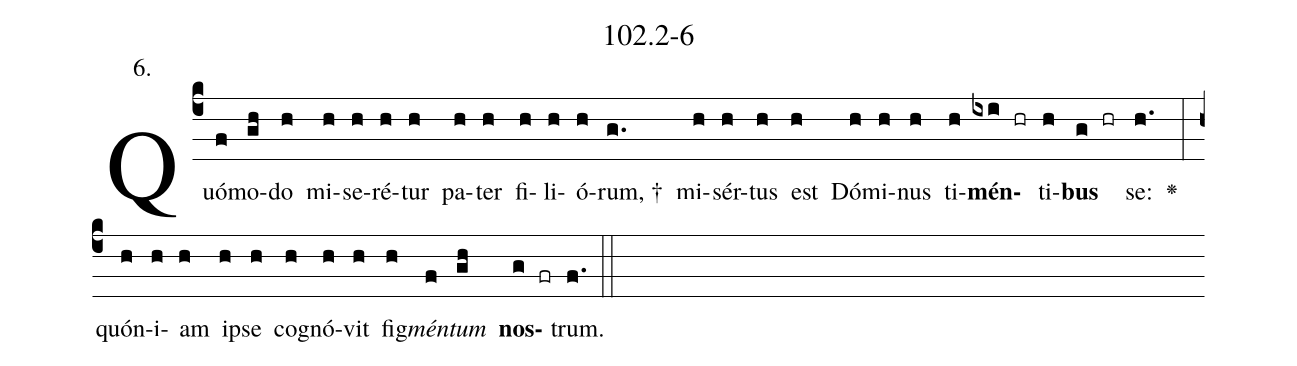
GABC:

name: 102.2-6;
annotation: 6.;
%%
(c4)Quó(f)mo(gh)do(h) mi(h)se(h)ré(h)tur(h) pa(h)ter(h) fi(h)li(h)ó(h)rum, †(g.) mi(h)sér(h)tus(h) est(h) Dó(h)mi(h)nus(h) ti(h)<b>mén</b>(ixi hr)ti(h)<b>bus</b>(g hr) se:(h.) <v>\greheightstar</v>(:) quón(h)i(h)am(h) ip(h)se(h) co(h)gnó(h)vit(h) fig(h)<i>mén</i>(f)<i>tum</i>(gh) <b>nos</b>(g fr)trum.(f.) (::)


%E(h) u(h) o(f) u(gh) a(g) e.(f.) (::)
